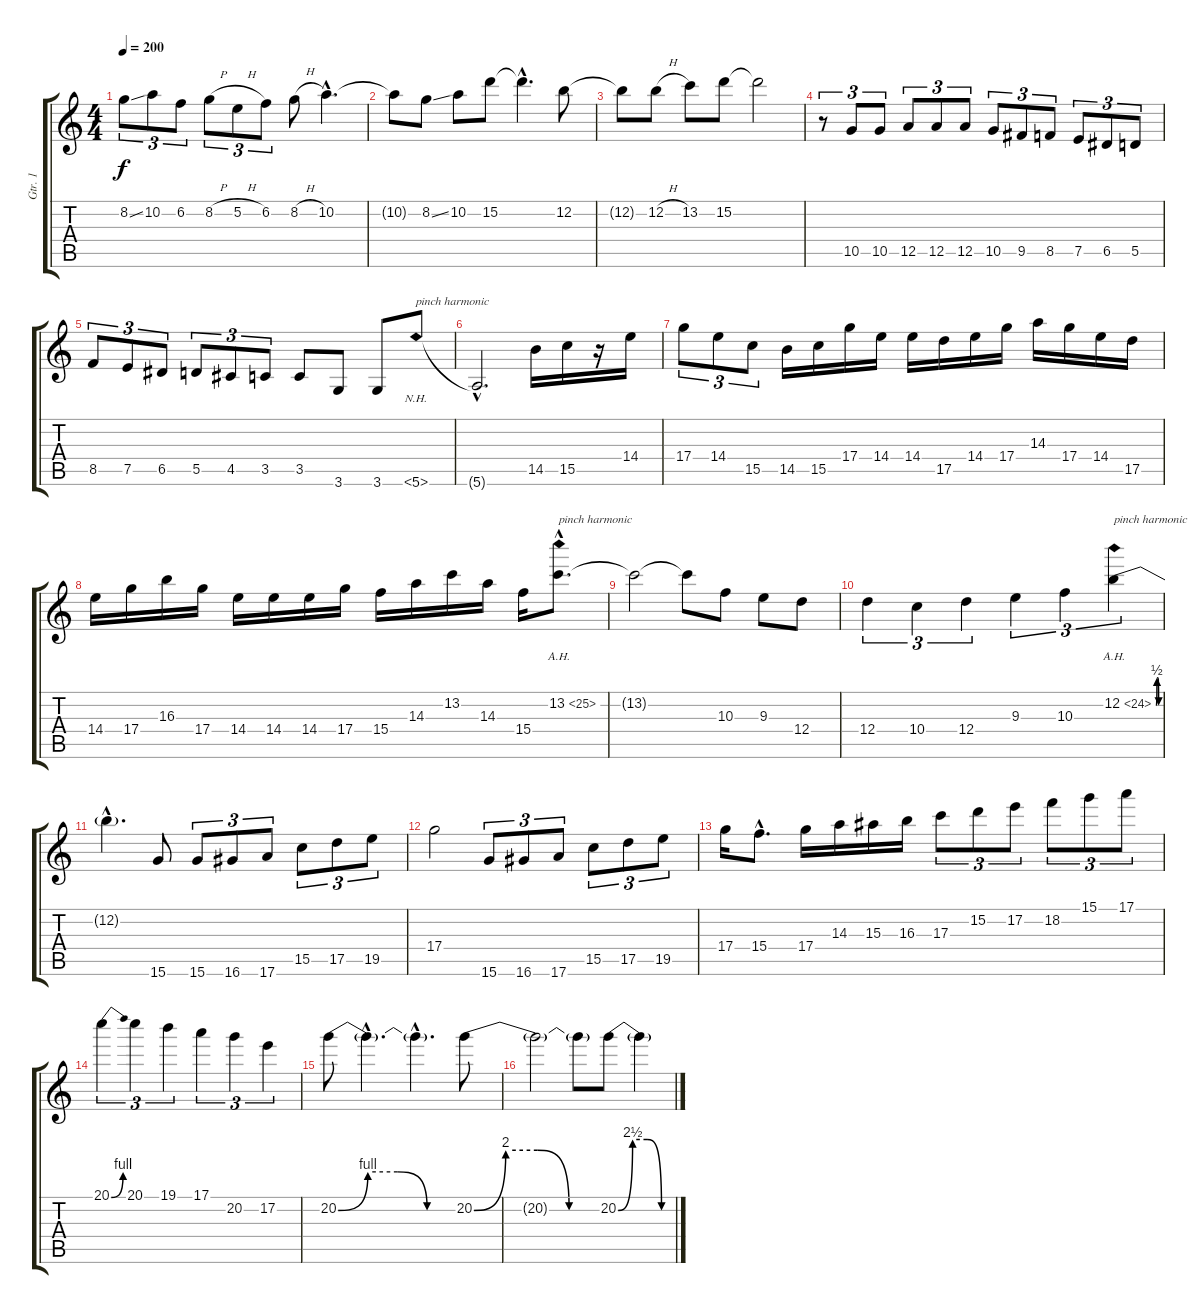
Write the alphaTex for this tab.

\track ("Gtr. 1" "Gtr. 1") {instrument distortionguitar}
\staff {score tabs}
\tuning (E4 B3 G3 D3 A2 E2) {hide}
\ts (4 4)
\tempo 200
\clef g2
\ks c
8.2{ss}.8{tu (3 2) dy f} 10.2.8{tu (3 2)} 6.2.8{tu (3 2)} 8.2{h}.8{tu (3 2)} 5.2{h}.8{tu (3 2)} 6.2.8{tu (3 2)} 8.2{h}.8 10.2{hac}.4{d} |
10.2{t}.8 8.2{ss}.8 10.2.8 15.2.8 15.2{hac t}.4{d} 12.2.8 |
12.2{t}.8 12.2{h}.8 13.2.8 15.2.8 15.2{t}.2 |
r.8{tu (3 2)} 10.5.8{tu (3 2)} 10.5.8{tu (3 2)} 12.5.8{tu (3 2)} 12.5.8{tu (3 2)} 12.5.8{tu (3 2)} 10.5.8{tu (3 2)} 9.5.8{tu (3 2)} 8.5.8{tu (3 2)} 7.5.8{tu (3 2)} 6.5.8{tu (3 2)} 5.5.8{tu (3 2)} |
8.5.8{tu (3 2)} 7.5.8{tu (3 2)} 6.5.8{tu (3 2)} 5.5.8{tu (3 2)} 4.5.8{tu (3 2)} 3.5.8{tu (3 2)} 3.5.8 3.6.8 3.6.8 5.6{nh}.8{txt "pinch harmonic"} |
5.6{hac t}.2{d} 14.5.16 15.5.16 r.16 14.4.16 |
17.4.8{tu (3 2)} 14.4.8{tu (3 2)} 15.5.8{tu (3 2)} 14.5.16 15.5.16 17.4.16 14.4.16 14.4.16 17.5.16 14.4.16 17.4.16 14.3.16 17.4.16 14.4.16 17.5.16 |
14.4.16 17.4.16 16.3.16 17.4.16 14.4.16 14.4.16 14.4.16 17.4.16 15.4.16 14.3.16 13.2.16 14.3.16 15.4.16 13.2{ah 12 hac}.8{d txt "pinch harmonic"} |
13.2{t}.2 13.2{t}.8 10.3.8 9.3.8 12.4.8 |
12.4.4{tu (3 2)} 10.4.4{tu (3 2)} 12.4.4{tu (3 2)} 9.3.4{tu (3 2)} 10.3.4{tu (3 2)} 12.2{be (custom 0 0 15 2 30 2 45 0 60 0) ah 12}.4{tu (3 2) txt "pinch harmonic"} |
12.2{hac t}.4{d} 15.6.8 15.6.8{tu (3 2)} 16.6.8{tu (3 2)} 17.6.8{tu (3 2)} 15.5.8{tu (3 2)} 17.5.8{tu (3 2)} 19.5.8{tu (3 2)} |
17.4.2 15.6.8{tu (3 2)} 16.6.8{tu (3 2)} 17.6.8{tu (3 2)} 15.5.8{tu (3 2)} 17.5.8{tu (3 2)} 19.5.8{tu (3 2)} |
17.4.16 15.4{hac}.8{d} 17.4.16 14.3.16 15.3.16 16.3.16 17.3.8{tu (3 2)} 15.2.8{tu (3 2)} 17.2.8{tu (3 2)} 18.2.8{tu (3 2)} 15.1.8{tu (3 2)} 17.1.8{tu (3 2)} |
20.1{be (bend 0 0 60 4)}.4{tu (3 2)} 20.1.4{tu (3 2)} 19.1.4{tu (3 2)} 17.1.4{tu (3 2)} 20.2.4{tu (3 2)} 17.2.4{tu (3 2)} |
20.2{be (custom 0 0 15 4 30 4 45 0 60 0)}.8 20.2{hac t}.4{d} 20.2{hac t}.4{d} 20.2{be (custom 0 0 15 8 30 8 45 0 60 0)}.8 |
20.2{t}.2 20.2{t}.8 20.2{be (custom 0 0 15 10 30 10 45 0 60 0)}.8 20.2{t}.4
